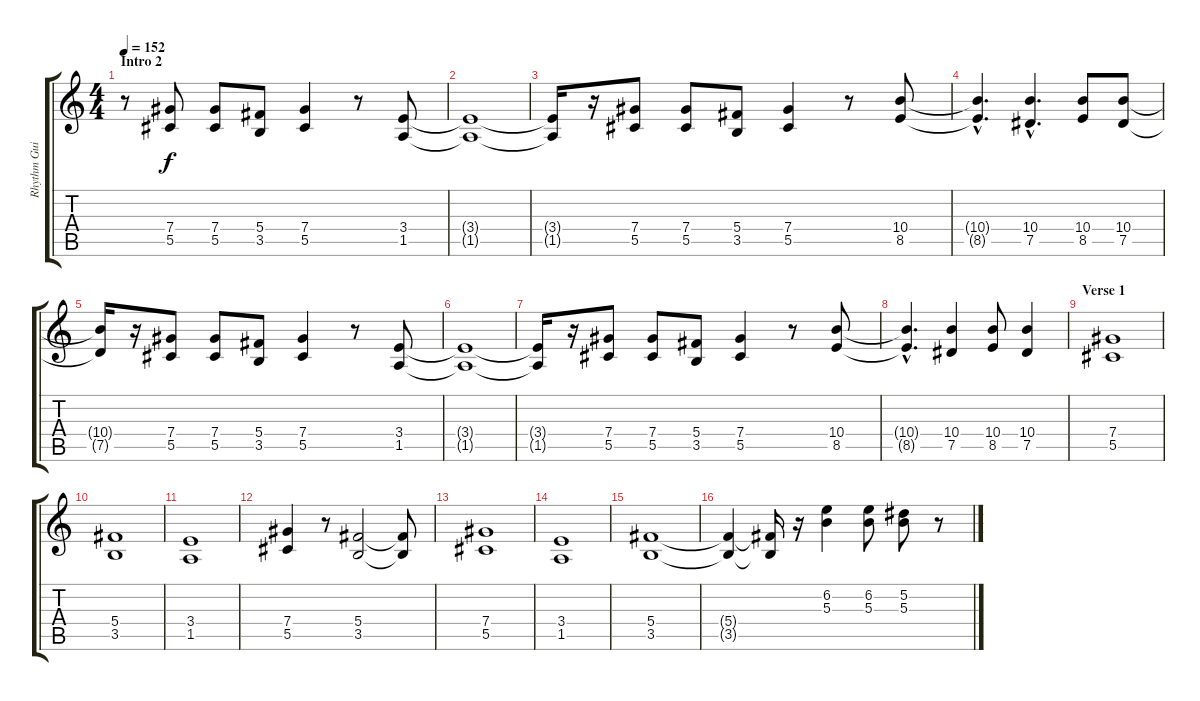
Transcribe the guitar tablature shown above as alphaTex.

\track ("Rhythm Guitar 1" "Rhythm Gui") {instrument distortionguitar}
\staff {score tabs}
\tuning (Eb4 Bb3 Gb3 Db3 Ab2 Eb2) {hide}
\ts (4 4)
\section ("" "Intro 2")
\tempo 152
\clef g2
\ks c
r.8{dy f} (7.4 5.5).8 (7.4 5.5).8 (5.4 3.5).8 (7.4 5.5).4 r.8 (3.4 1.5).8 |
(3.4{t} 1.5{t}).1 |
(3.4{t} 1.5{t}).16 r.16 (7.4 5.5).8 (7.4 5.5).8 (5.4 3.5).8 (7.4 5.5).4 r.8 (10.4 8.5).8 |
(10.4{hac t} 8.5{hac t}).4{d} (10.4{hac} 7.5{hac}).4{d} (10.4 8.5).8 (10.4 7.5).8 |
(10.4{t} 7.5{t}).16 r.16 (7.4 5.5).8 (7.4 5.5).8 (5.4 3.5).8 (7.4 5.5).4 r.8 (3.4 1.5).8 |
(3.4{t} 1.5{t}).1 |
(3.4{t} 1.5{t}).16 r.16 (7.4 5.5).8 (7.4 5.5).8 (5.4 3.5).8 (7.4 5.5).4 r.8 (10.4 8.5).8 |
(10.4{hac t} 8.5{hac t}).4{d} (10.4 7.5).4 (10.4 8.5).8 (10.4 7.5).4 |
\section ("" "Verse 1")
(7.4 5.5).1 |
(5.4 3.5).1 |
(3.4 1.5).1 |
(7.4 5.5).4 r.8 (5.4 3.5).2 (5.4{t} 3.5{t}).8 |
(7.4 5.5).1 |
(3.4 1.5).1 |
(5.4 3.5).1 |
(5.4{t} 3.5{t}).4 (5.4{t} 3.5{t}).16 r.16 (6.2 5.3).4 (6.2 5.3).8 (5.2 5.3).8 r.8
